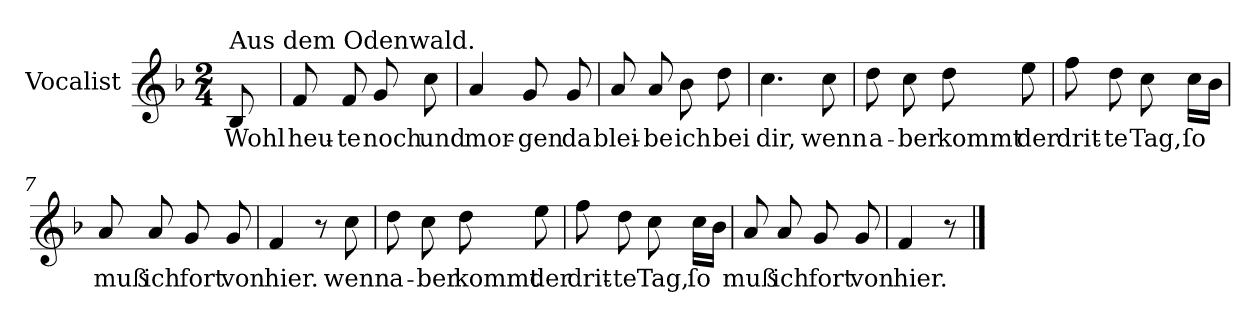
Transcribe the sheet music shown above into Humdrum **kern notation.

**kern	**text
*part1	*part1
*staff1	*staff1
*I"Vocalist	*
*k[b-]	*
*F:	*
*M2/4	*
=	=
!LO:TX:a:t=Aus dem Odenwald.	!
8B-	Wohl
=1	=1
8f	heu-
8f	-te
8g	noch
8cc	und
=2	=2
4a	mor-
8g	-gen
8g	da
=3	=3
8a	blei-
8a	-be
8b-	ich
8dd	bei
=4	=4
4.cc	dir,
8cc	wenn
=5	=5
8dd	a-
8cc	-ber
8dd	kommt
8ee	der
=6	=6
8ff	drit-
8dd	-te
8cc	Tag,
16ccLL	ſo
16b-JJ	.
=7	=7
8a	muß
8a	ich
8g	fort
8g	von
=8	=8
4f	hier.
8r	.
8cc	wenn
=9	=9
8dd	a-
8cc	-ber
8dd	kommt
8ee	der
=10	=10
8ff	drit-
8dd	-te
8cc	Tag,
16ccLL	ſo
16b-JJ	.
=11	=11
8a	muß
8a	ich
8g	fort
8g	von
=12	=12
4f	hier.
8r	.
==	==
*-	*-
